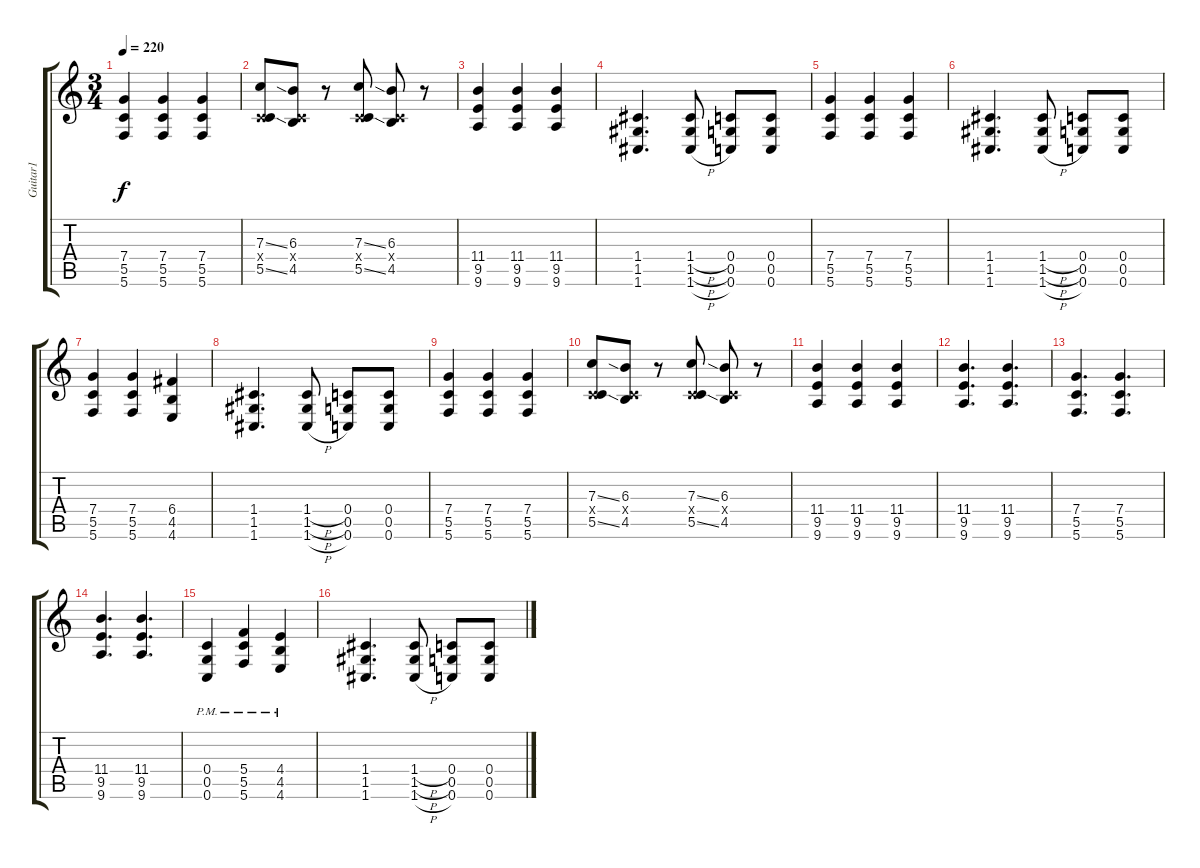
\track ("Guitar1" "Guitar1") {instrument distortionguitar}
\staff {score tabs}
\tuning (D4 A3 F3 C3 G2 C2) {hide}
\ts (3 4)
\tempo 220
\clef g2
\ks c
(7.4 5.5 5.6).4{dy f} (7.4 5.5 5.6).4 (7.4 5.5 5.6).4 |
(7.3{ss} 0.4{x} 5.5{ss}).8 (6.3 0.4{x} 4.5).8 r.8 (7.3{ss} 0.4{x} 5.5{ss}).8 (6.3 0.4{x} 4.5).8 r.8 |
(11.4 9.5 9.6).4 (11.4 9.5 9.6).4 (11.4 9.5 9.6).4 |
(1.4 1.5 1.6).4{d} (1.4{h} 1.5{h} 1.6{h}).8 (0.4 0.5 0.6).8 (0.4 0.5 0.6).8 |
(7.4 5.5 5.6).4 (7.4 5.5 5.6).4 (7.4 5.5 5.6).4 |
(1.4 1.5 1.6).4{d} (1.4{h} 1.5{h} 1.6{h}).8 (0.4 0.5 0.6).8 (0.4 0.5 0.6).8 |
(7.4 5.5 5.6).4 (7.4 5.5 5.6).4 (6.4 4.5 4.6).4 |
(1.4 1.5 1.6).4{d} (1.4{h} 1.5{h} 1.6{h}).8 (0.4 0.5 0.6).8 (0.4 0.5 0.6).8 |
(7.4 5.5 5.6).4 (7.4 5.5 5.6).4 (7.4 5.5 5.6).4 |
(7.3{ss} 0.4{x} 5.5{ss}).8 (6.3 0.4{x} 4.5).8 r.8 (7.3{ss} 0.4{x} 5.5{ss}).8 (6.3 0.4{x} 4.5).8 r.8 |
(11.4 9.5 9.6).4 (11.4 9.5 9.6).4 (11.4 9.5 9.6).4 |
(11.4 9.5 9.6).4{d} (11.4 9.5 9.6).4{d} |
(7.4 5.5 5.6).4{d} (7.4 5.5 5.6).4{d} |
(11.4 9.5 9.6).4{d} (11.4 9.5 9.6).4{d} |
(0.4{pm} 0.5{pm} 0.6{pm}).4 (5.4{pm} 5.5{pm} 5.6{pm}).4 (4.4{pm} 4.5{pm} 4.6{pm}).4 |
(1.4 1.5 1.6).4{d} (1.4{h} 1.5{h} 1.6{h}).8 (0.4 0.5 0.6).8 (0.4 0.5 0.6).8
